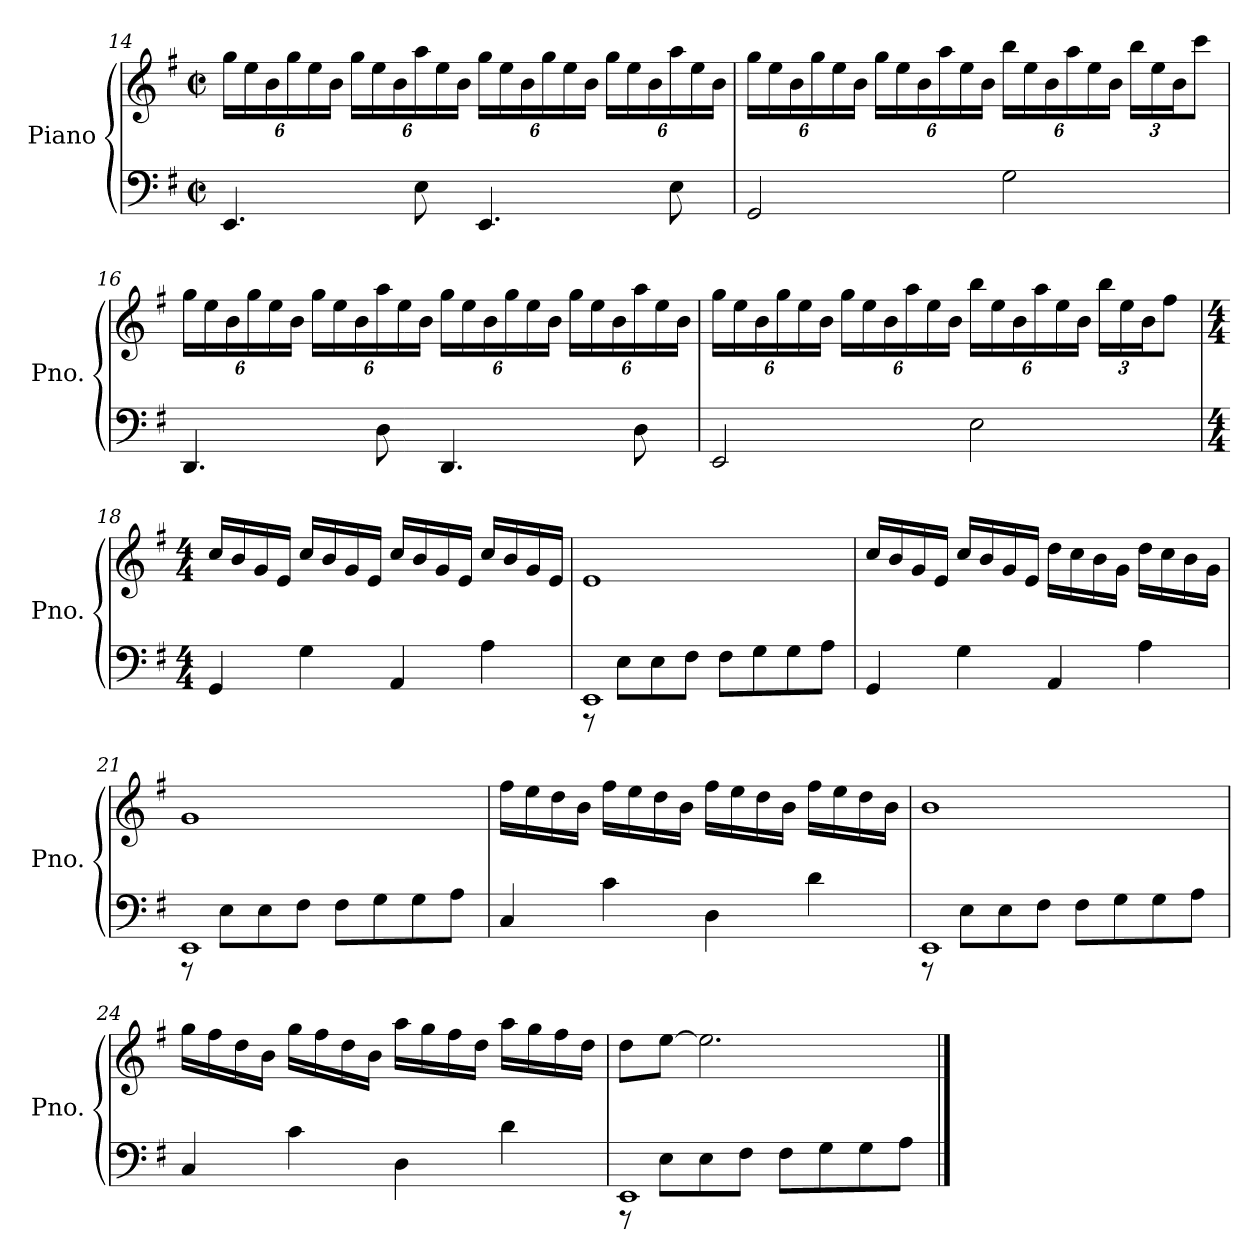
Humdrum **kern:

**kern	**kern
*part1	*part1
*staff2	*staff1
*I"Piano	*
*I'Pno.	*
!!LO:PB:g=z
*clefF4	*clefG2
*k[f#]	*k[f#]
*M2/2	*M2/2
*met(c|)	*met(c|)
*	*Xbrackettup
=14	=14
4.EE/	24gg\LL
.	24ee\
.	24b\
.	24gg\
.	24ee\
.	24b\JJ
.	24gg\LL
.	24ee\
.	24b\
8E\	24aa\
.	24ee\
.	24b\JJ
4.EE/	24gg\LL
.	24ee\
.	24b\
.	24gg\
.	24ee\
.	24b\JJ
.	24gg\LL
.	24ee\
.	24b\
8E\	24aa\
.	24ee\
.	24b\JJ
=15	=15
2GG/	24gg\LL
.	24ee\
.	24b\
.	24gg\
.	24ee\
.	24b\JJ
.	24gg\LL
.	24ee\
.	24b\
.	24aa\
.	24ee\
.	24b\JJ
2G\	24bb\LL
.	24ee\
.	24b\
.	24aa\
.	24ee\
.	24b\JJ
.	24bb\LL
.	24ee\
.	24b\J
.	8ccc\J
!!LO:LB:g=z
=16	=16
4.DD/	24gg\LL
.	24ee\
.	24b\
.	24gg\
.	24ee\
.	24b\JJ
.	24gg\LL
.	24ee\
.	24b\
8D\	24aa\
.	24ee\
.	24b\JJ
4.DD/	24gg\LL
.	24ee\
.	24b\
.	24gg\
.	24ee\
.	24b\JJ
.	24gg\LL
.	24ee\
.	24b\
8D\	24aa\
.	24ee\
.	24b\JJ
=17	=17
2EE/	24gg\LL
.	24ee\
.	24b\
.	24gg\
.	24ee\
.	24b\JJ
.	24gg\LL
.	24ee\
.	24b\
.	24aa\
.	24ee\
.	24b\JJ
2E\	24bb\LL
.	24ee\
.	24b\
.	24aa\
.	24ee\
.	24b\JJ
.	24bb\LL
.	24ee\
.	24b\J
.	8ff#\J
!!LO:LB:g=z
=18	=18
*M4/4	*M4/4
4GG/	16cc/LL
.	16b/
.	16g/
.	16e/JJ
4G\	16cc/LL
.	16b/
.	16g/
.	16e/JJ
4AA/	16cc/LL
.	16b/
.	16g/
.	16e/JJ
4A\	16cc/LL
.	16b/
.	16g/
.	16e/JJ
=19	=19
*^	*
1EE	8r	1e
.	8E\L	.
.	8E\	.
.	8F#\J	.
.	8F#\L	.
.	8G\	.
.	8G\	.
.	8A\J	.
*v	*v	*
=20	=20
4GG/	16cc/LL
.	16b/
.	16g/
.	16e/JJ
4G\	16cc/LL
.	16b/
.	16g/
.	16e/JJ
4AA/	16dd\LL
.	16cc\
.	16b\
.	16g\JJ
4A\	16dd\LL
.	16cc\
.	16b\
.	16g\JJ
!!LO:LB:g=z
=21	=21
*^	*
1EE	8r	1g
.	8E\L	.
.	8E\	.
.	8F#\J	.
.	8F#\L	.
.	8G\	.
.	8G\	.
.	8A\J	.
*v	*v	*
=22	=22
4C/	16ff#\LL
.	16ee\
.	16dd\
.	16b\JJ
4c\	16ff#\LL
.	16ee\
.	16dd\
.	16b\JJ
4D\	16ff#\LL
.	16ee\
.	16dd\
.	16b\JJ
4d\	16ff#\LL
.	16ee\
.	16dd\
.	16b\JJ
=23	=23
*^	*
1EE	8r	1b
.	8E\L	.
.	8E\	.
.	8F#\J	.
.	8F#\L	.
.	8G\	.
.	8G\	.
.	8A\J	.
*v	*v	*
!!LO:LB:g=z
=24	=24
4C/	16gg\LL
.	16ff#\
.	16dd\
.	16b\JJ
4c\	16gg\LL
.	16ff#\
.	16dd\
.	16b\JJ
4D\	16aa\LL
.	16gg\
.	16ff#\
.	16dd\JJ
4d\	16aa\LL
.	16gg\
.	16ff#\
.	16dd\JJ
=25	=25
*^	*
1EE	8r	8dd\L
.	8E\L	[8ee\J
.	8E\	2.ee\]
.	8F#\J	.
.	8F#\L	.
.	8G\	.
.	8G\	.
.	8A\J	.
*v	*v	*
==	==
*-	*-
